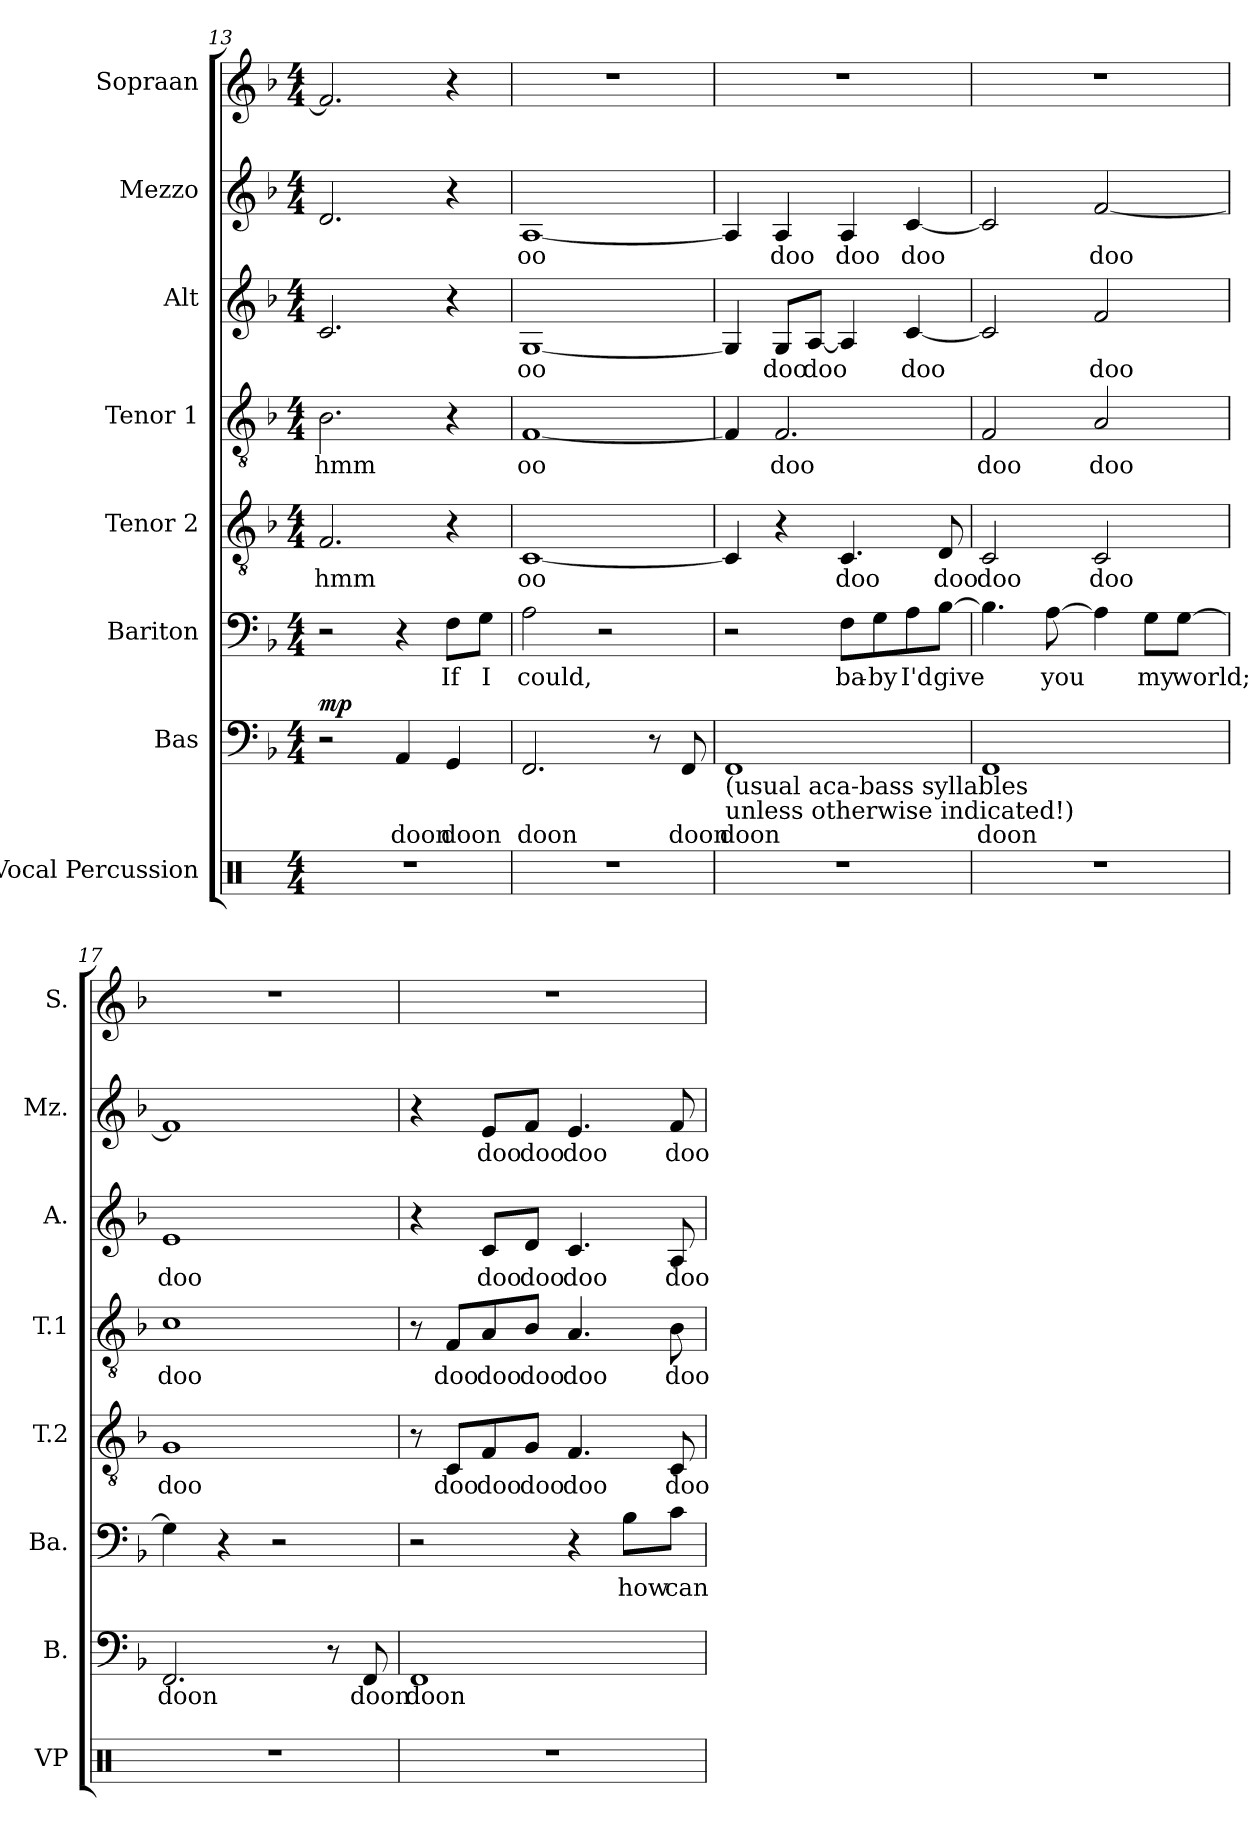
**kern	**kern	**text	**dynam	**kern	**text	**kern	**text	**kern	**text	**kern	**text	**kern	**text	**kern
*part8	*part7	*part7	*part7	*part6	*part6	*part5	*part5	*part4	*part4	*part3	*part3	*part2	*part2	*part1
*staff8	*staff7	*staff7	*staff7	*staff6	*staff6	*staff5	*staff5	*staff4	*staff4	*staff3	*staff3	*staff2	*staff2	*staff1
*I"Vocal Percussion	*I"Bas	*	*	*I"Bariton	*	*I"Tenor 2	*	*I"Tenor 1	*	*I"Alt	*	*I"Mezzo	*	*I"Sopraan
*I'VP	*I'B.	*	*	*I'Ba.	*	*I'T.2	*	*I'T.1	*	*I'A.	*	*I'Mz.	*	*I'S.
*clefX	*clefF4	*	*	*clefF4	*	*clefGv2	*	*clefGv2	*	*clefG2	*	*clefG2	*	*clefG2
*k[]	*k[b-]	*	*	*k[b-]	*	*k[b-]	*	*k[b-]	*	*k[b-]	*	*k[b-]	*	*k[b-]
*M4/4	*M4/4	*	*	*M4/4	*	*M4/4	*	*M4/4	*	*M4/4	*	*M4/4	*	*M4/4
=13	=13	=13	=13	=13	=13	=13	=13	=13	=13	=13	=13	=13	=13	=13
!	!	!	!LO:DY:b	!	!	!	!LO:LY:b	!	!LO:LY:b	!	!	!	!	!
1r	2r	.	mp	2r	.	2.F/	hmm	2.B-\	hmm	2.c/	.	2.d/	.	2.f/]
!	!	!LO:LY:b	!	!	!	!	!	!	!	!	!	!	!	!
.	4AA/	doon	.	4r	.	.	.	.	.	.	.	.	.	.
!	!	!LO:LY:b	!	!	!LO:LY:b	!	!	!	!	!	!	!	!	!
.	4GG/	doon	.	8F\L	If	4r	.	4r	.	4r	.	4r	.	4r
!	!	!	!	!	!LO:LY:b	!	!	!	!	!	!	!	!	!
.	.	.	.	8G\J	I	.	.	.	.	.	.	.	.	.
=14	=14	=14	=14	=14	=14	=14	=14	=14	=14	=14	=14	=14	=14	=14
!	!	!LO:LY:b	!	!	!LO:LY:b	!	!LO:LY:b	!	!LO:LY:b	!	!LO:LY:b	!	!LO:LY:b	!
1r	2.FF/	doon	.	2A\	could,	[1C	oo	[1F	oo	[1G	oo	[1A	oo	1r
.	.	.	.	2r	.	.	.	.	.	.	.	.	.	.
.	8r	.	.	.	.	.	.	.	.	.	.	.	.	.
!	!	!LO:LY:b	!	!	!	!	!	!	!	!	!	!	!	!
.	8FF/	doon	.	.	.	.	.	.	.	.	.	.	.	.
=15	=15	=15	=15	=15	=15	=15	=15	=15	=15	=15	=15	=15	=15	=15
!	!LO:TX:b:t=(usual aca-bass syllables	!	!	!	!	!	!	!	!	!	!	!	!	!
!	!LO:TX:b:t=unless otherwise indicated!)	!	!	!	!	!	!	!	!	!	!	!	!	!
!	!	!LO:LY:b	!	!	!	!	!	!	!	!	!	!	!	!
1r	1FF	doon	.	2r	.	4C/]	.	4F/]	.	4G/]	.	4A/]	.	1r
!	!	!	!	!	!	!	!	!	!LO:LY:b	!	!LO:LY:b	!	!LO:LY:b	!
.	.	.	.	.	.	4r	.	2.F/	doo	8G/L	doo	4A/	doo	.
!	!	!	!	!	!	!	!	!	!	!	!LO:LY:b	!	!	!
.	.	.	.	.	.	.	.	.	.	[8A/J	doo	.	.	.
!	!	!	!	!	!LO:LY:b	!	!LO:LY:b	!	!	!	!	!	!LO:LY:b	!
.	.	.	.	8F\L	ba-	4.C/	doo	.	.	4A/]	.	4A/	doo	.
!	!	!	!	!	!LO:LY:b	!	!	!	!	!	!	!	!	!
.	.	.	.	8G\	-by	.	.	.	.	.	.	.	.	.
!	!	!	!	!	!LO:LY:b	!	!	!	!	!	!LO:LY:b	!	!LO:LY:b	!
.	.	.	.	8A\	I'd	.	.	.	.	[4c/	doo	[4c/	doo	.
!	!	!	!	!	!LO:LY:b	!	!LO:LY:b	!	!	!	!	!	!	!
.	.	.	.	[8B-\J	give	8D/	doo	.	.	.	.	.	.	.
=16	=16	=16	=16	=16	=16	=16	=16	=16	=16	=16	=16	=16	=16	=16
!	!	!LO:LY:b	!	!	!	!	!LO:LY:b	!	!LO:LY:b	!	!	!	!	!
1r	1FF	doon	.	4.B-\]	.	2C/	doo	2F/	doo	2c/]	.	2c/]	.	1r
!	!	!	!	!	!LO:LY:b	!	!	!	!	!	!	!	!	!
.	.	.	.	[8A\	you	.	.	.	.	.	.	.	.	.
!	!	!	!	!	!	!	!LO:LY:b	!	!LO:LY:b	!	!LO:LY:b	!	!LO:LY:b	!
.	.	.	.	4A\]	.	2C/	doo	2A/	doo	2f/	doo	[2f/	doo	.
!	!	!	!	!	!LO:LY:b	!	!	!	!	!	!	!	!	!
.	.	.	.	8G\L	my	.	.	.	.	.	.	.	.	.
!	!	!	!	!	!LO:LY:b	!	!	!	!	!	!	!	!	!
.	.	.	.	[8G\J	world;	.	.	.	.	.	.	.	.	.
=17	=17	=17	=17	=17	=17	=17	=17	=17	=17	=17	=17	=17	=17	=17
!	!	!LO:LY:b	!	!	!	!	!LO:LY:b	!	!LO:LY:b	!	!LO:LY:b	!	!	!
1r	2.FF/	doon	.	4G\]	.	1G	doo	1c	doo	1e	doo	1f]	.	1r
.	.	.	.	4r	.	.	.	.	.	.	.	.	.	.
.	.	.	.	2r	.	.	.	.	.	.	.	.	.	.
.	8r	.	.	.	.	.	.	.	.	.	.	.	.	.
!	!	!LO:LY:b	!	!	!	!	!	!	!	!	!	!	!	!
.	8FF/	doon	.	.	.	.	.	.	.	.	.	.	.	.
=18	=18	=18	=18	=18	=18	=18	=18	=18	=18	=18	=18	=18	=18	=18
!	!	!LO:LY:b	!	!	!	!	!	!	!	!	!	!	!	!
1r	1FF	doon	.	2r	.	8r	.	8r	.	4r	.	4r	.	1r
!	!	!	!	!	!	!	!LO:LY:b	!	!LO:LY:b	!	!	!	!	!
.	.	.	.	.	.	8C/L	doo	8F/L	doo	.	.	.	.	.
!	!	!	!	!	!	!	!LO:LY:b	!	!LO:LY:b	!	!LO:LY:b	!	!LO:LY:b	!
.	.	.	.	.	.	8F/	doo	8A/	doo	8c/L	doo	8e/L	doo	.
!	!	!	!	!	!	!	!LO:LY:b	!	!LO:LY:b	!	!LO:LY:b	!	!LO:LY:b	!
.	.	.	.	.	.	8G/J	doo	8B-/J	doo	8d/J	doo	8f/J	doo	.
!	!	!	!	!	!	!	!LO:LY:b	!	!LO:LY:b	!	!LO:LY:b	!	!LO:LY:b	!
.	.	.	.	4r	.	4.F/	doo	4.A/	doo	4.c/	doo	4.e/	doo	.
!	!	!	!	!	!LO:LY:b	!	!	!	!	!	!	!	!	!
.	.	.	.	8B-\L	how	.	.	.	.	.	.	.	.	.
!	!	!	!	!	!LO:LY:b	!	!LO:LY:b	!	!LO:LY:b	!	!LO:LY:b	!	!LO:LY:b	!
.	.	.	.	8c\J	can	8C/	doo	8B-\	doo	8A/	doo	8f/	doo	.
=	=	=	=	=	=	=	=	=	=	=	=	=	=	=
*-	*-	*-	*-	*-	*-	*-	*-	*-	*-	*-	*-	*-	*-	*-
